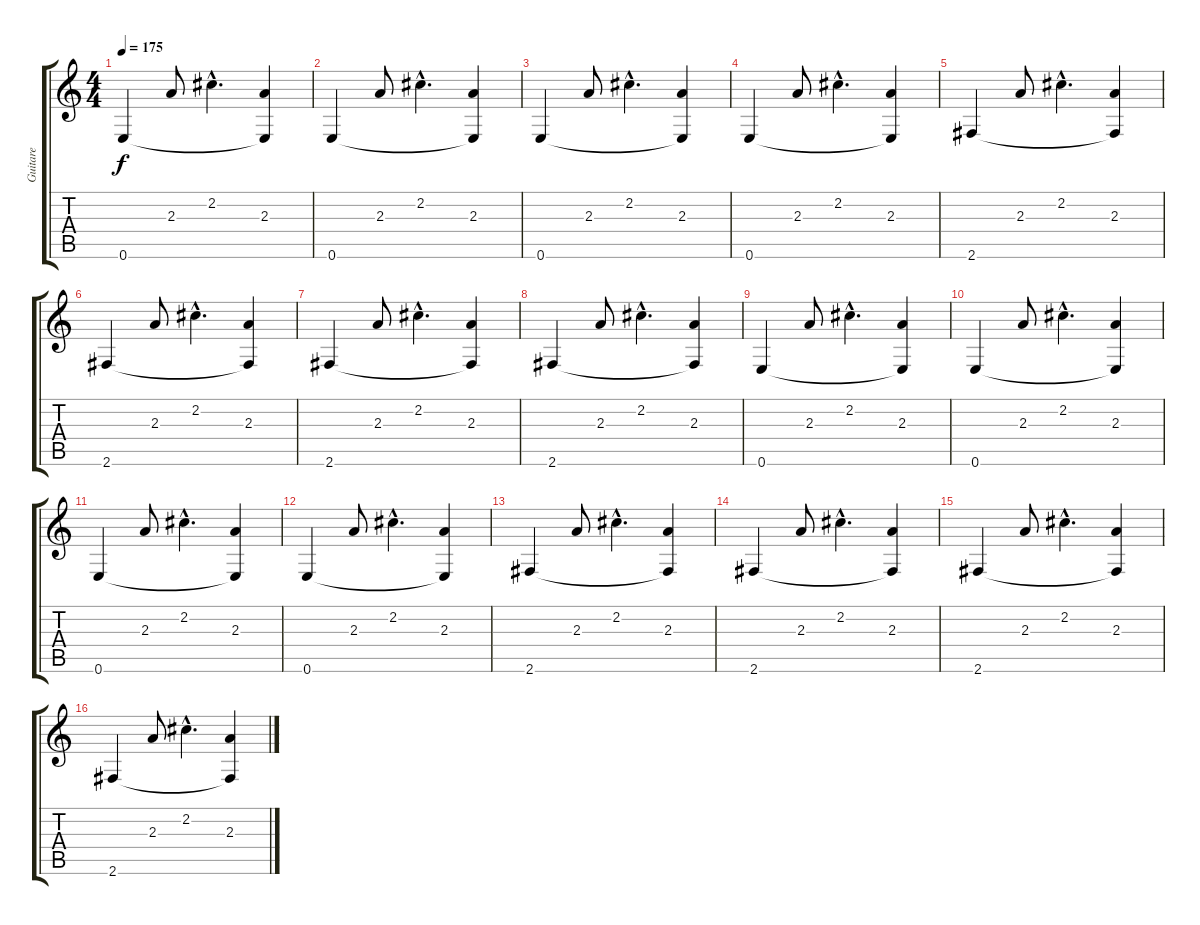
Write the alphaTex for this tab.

\track ("Guitare" "Guitare") {instrument electricguitarclean}
\staff {score tabs}
\tuning (E4 B3 G3 D3 A2 E2) {hide}
\ts (4 4)
\tempo 175
\clef g2
\ks c
0.6.4{dy f} 2.3.8 2.2{hac}.4{d} (2.3 0.6{t}).4 |
0.6.4 2.3.8 2.2{hac}.4{d} (2.3 0.6{t}).4 |
0.6.4 2.3.8 2.2{hac}.4{d} (2.3 0.6{t}).4 |
0.6.4 2.3.8 2.2{hac}.4{d} (2.3 0.6{t}).4 |
2.6.4 2.3.8 2.2{hac}.4{d} (2.3 2.6{t}).4 |
2.6.4 2.3.8 2.2{hac}.4{d} (2.3 2.6{t}).4 |
2.6.4 2.3.8 2.2{hac}.4{d} (2.3 2.6{t}).4 |
2.6.4 2.3.8 2.2{hac}.4{d} (2.3 2.6{t}).4 |
0.6.4 2.3.8 2.2{hac}.4{d} (2.3 0.6{t}).4 |
0.6.4 2.3.8 2.2{hac}.4{d} (2.3 0.6{t}).4 |
0.6.4 2.3.8 2.2{hac}.4{d} (2.3 0.6{t}).4 |
0.6.4 2.3.8 2.2{hac}.4{d} (2.3 0.6{t}).4 |
2.6.4 2.3.8 2.2{hac}.4{d} (2.3 2.6{t}).4 |
2.6.4 2.3.8 2.2{hac}.4{d} (2.3 2.6{t}).4 |
2.6.4 2.3.8 2.2{hac}.4{d} (2.3 2.6{t}).4 |
2.6.4 2.3.8 2.2{hac}.4{d} (2.3 2.6{t}).4
